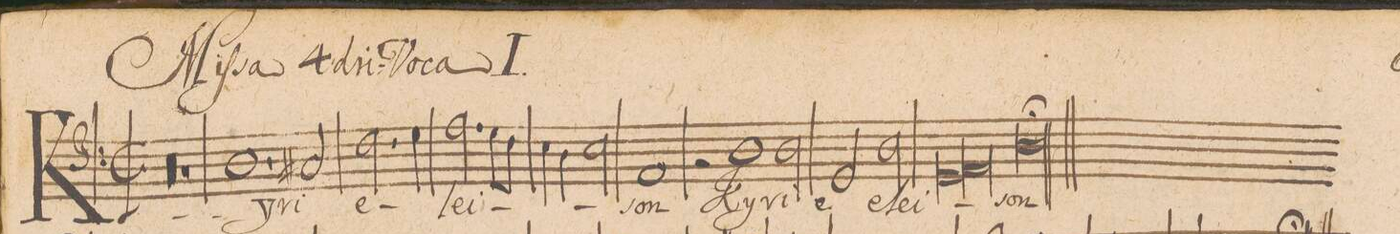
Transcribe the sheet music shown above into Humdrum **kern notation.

**kern	**text
*I"BASSVS.	*
*clefF4	*
*k[]	*
*met(C|)	*
*M2/1	*
00r	.
=2-	=2-
=3-	=3-
1r	.
1.D	Ky-
=4-	=4-
2C#X/	-ri-
*2\right	*
2.F\	-e
4G\	(e)-
=5-	=5-
2.A\	-lei-
8G\L	.
8F\J	.
4E\	.
4D\	.
2E\	.
=6-	=6-
1AA	-son
2rC	.
1D\	Ky-
=7-	=7-
2D\	-ri-
2GG/	-e
2D\	e-
=8-	=8-
*lig	*
1GG	-lei-
1AA	.
*Xlig	*
=9-	=9-
0Dl;	-son
=10||	=10||
*M2/1	*
*met(C|)	*
*-	*-
